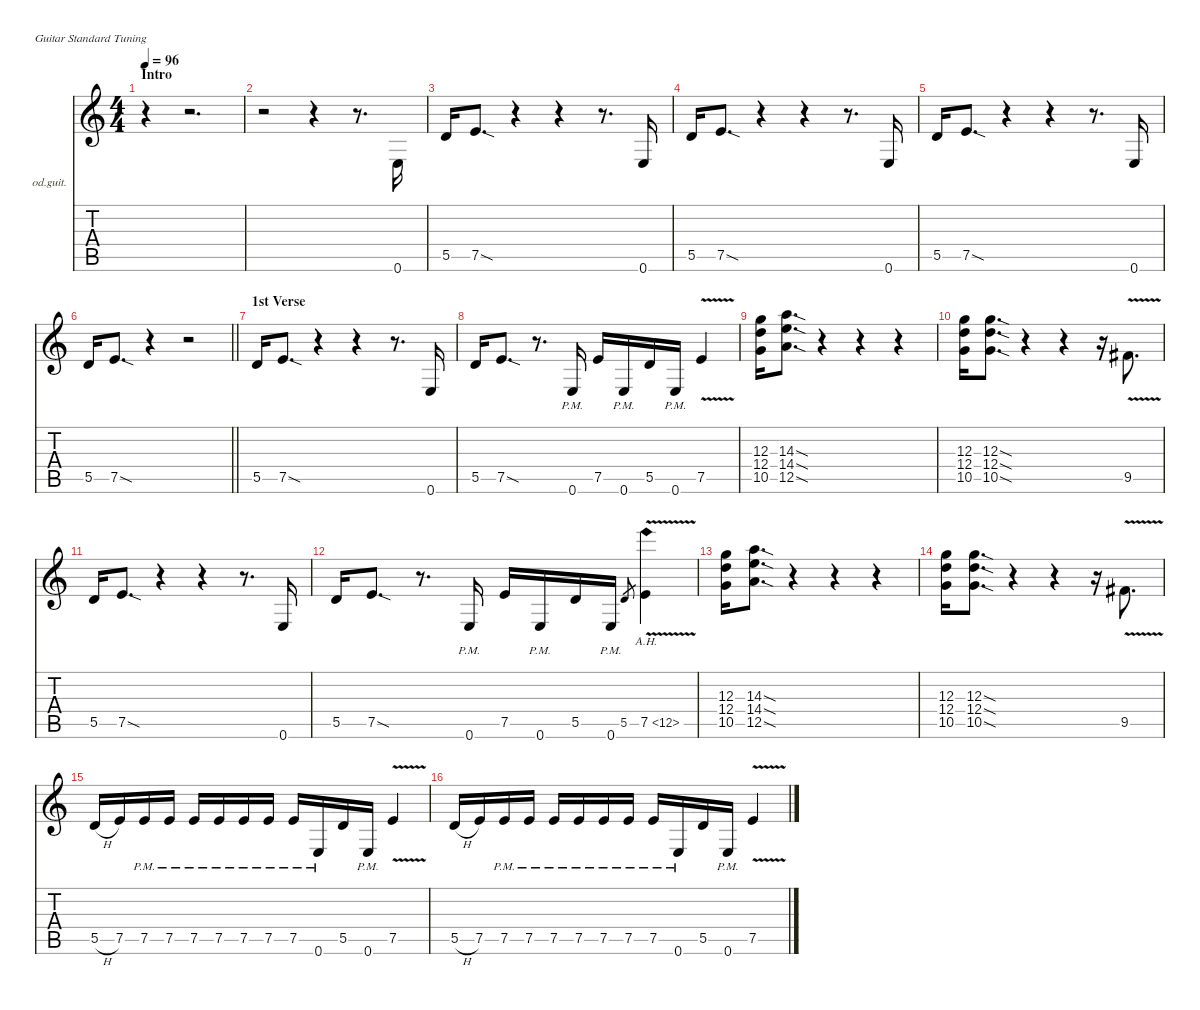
\defaultSystemsLayout 4
\hideDynamics
\bracketExtendMode nobrackets
\firstSystemTrackNameOrientation horizontal
\otherSystemsTrackNameOrientation horizontal
\track ("Guitar 1" "od.guit.") {instrument overdrivenguitar}
\staff {score tabs}
\tuning (E4 B3 G3 D3 A2 E2)
\ts (4 4)
\beaming (8 2 2 2 2)
\section ("" "Intro")
\tempo 96
\clef g2
\ks c
r.4{dy f instrument overdrivenguitar beam Down} r.2{d beam Down} |
r.2{beam Down} r.4{beam Down} r.8{d beam Down} 0.6.16{beam Up} |
5.5.16{beam Up} 7.5{sod}.8{d beam Up} r.4{beam Up} r.4{beam Up} r.8{d beam Up} 0.6.16{beam Up} |
5.5.16{beam Up} 7.5{sod}.8{d beam Up} r.4{beam Up} r.4{beam Up} r.8{d beam Up} 0.6.16{beam Up} |
5.5.16{beam Up} 7.5{sod}.8{d beam Up} r.4{beam Up} r.4{beam Up} r.8{d beam Up} 0.6.16{beam Up} |
\barLineRight lightlight
5.5.16{beam Up} 7.5{sod}.8{d beam Up} r.4{beam Up} r.2{beam Up} |
\section ("" "1st Verse")
5.5.16{beam Up} 7.5{sod}.8{d beam Up} r.4{beam Up} r.4{beam Up} r.8{d beam Up} 0.6.16{beam Up} |
5.5.16{beam Up} 7.5{sod}.8{d beam Up} r.8{d beam Up} 0.6{pm}.16{beam Up} 7.5.16{beam Up} 0.6{pm}.16{beam Up} 5.5.16{beam Up} 0.6{pm}.16{beam Up} 7.5{v}.4{beam Up} |
(12.3 12.4 10.5).16{beam Down} (14.3{sod} 14.4{sod} 12.5{sod}).8{d beam Down} r.4{beam Down} r.4{beam Down} r.4{beam Down} |
(12.3 12.4 10.5).16{beam Down} (12.3{sod} 12.4{sod} 10.5{sod}).8{d beam Down} r.4{beam Down} r.4{beam Down} r.16{beam Down} 9.5{v acc #}.8{d beam Up} |
5.5.16{beam Up} 7.5{sod}.8{d beam Up} r.4{beam Up} r.4{beam Up} r.8{d beam Up} 0.6.16{beam Up} |
5.5.16{beam Up} 7.5{sod}.8{d beam Up} r.8{d beam Up} 0.6{pm}.16{beam Up} 7.5.16{beam Up} 0.6{pm}.16{beam Up} 5.5.16{beam Up} 0.6{pm}.16{beam Up} 5.5.8{gr dy mf beam Up} 7.5{ah 5 v}.4{dy f beam Down} |
(12.3 12.4 10.5).16{beam Down} (14.3{sod} 14.4{sod} 12.5{sod}).8{d beam Down} r.4{beam Down} r.4{beam Down} r.4{beam Down} |
(12.3 12.4 10.5).16{beam Down} (12.3{sod} 12.4{sod} 10.5{sod}).8{d beam Down} r.4{beam Down} r.4{beam Down} r.16{beam Down} 9.5{v acc #}.8{d beam Up} |
5.5{h}.16{beam Up} 7.5.16{beam Up} 7.5{pm}.16{beam Up} 7.5{pm}.16{beam Up} 7.5{pm}.16{beam Up} 7.5{pm}.16{beam Up} 7.5{pm}.16{beam Up} 7.5{pm}.16{beam Up} 7.5{pm}.16{beam Up} 0.6{pm}.16{beam Up} 5.5.16{beam Up} 0.6{pm}.16{beam Up} 7.5{v}.4{beam Up} |
5.5{h}.16{beam Up} 7.5.16{beam Up} 7.5{pm}.16{beam Up} 7.5{pm}.16{beam Up} 7.5{pm}.16{beam Up} 7.5{pm}.16{beam Up} 7.5{pm}.16{beam Up} 7.5{pm}.16{beam Up} 7.5{pm}.16{beam Up} 0.6{pm}.16{beam Up} 5.5.16{beam Up} 0.6{pm}.16{beam Up} 7.5{v}.4{beam Up}
